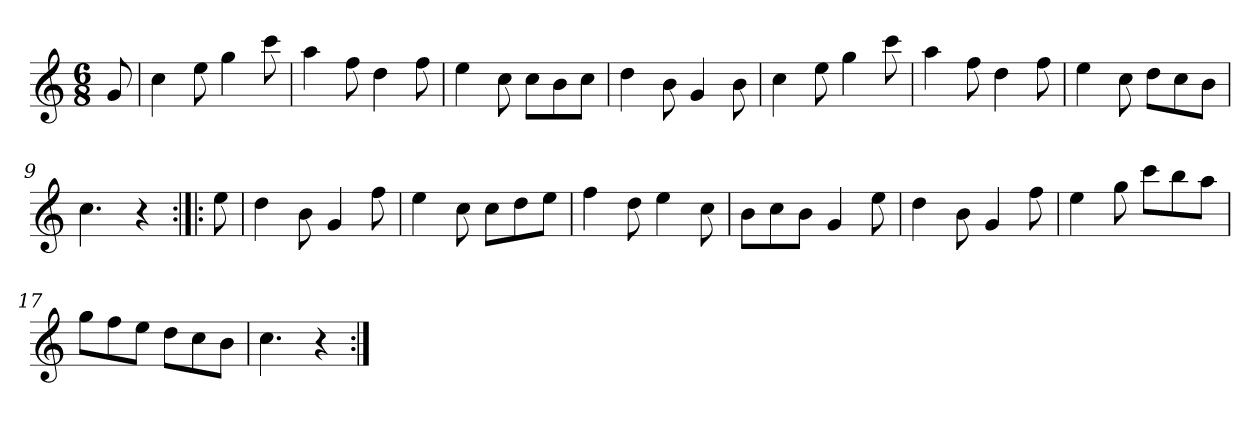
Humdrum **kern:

**kern
*part1
*staff1
*clefG2
*k[]
*M6/8
*MM180
=1
8g/
=2
4cc\
8ee\
4gg\
8ccc\
=3
4aa\
8ff\
4dd\
8ff\
=4
4ee\
8cc\
8cc\L
8b\
8cc\J
=5
4dd\
8b\
4g/
8b\
!!LO:LB:g=z
=6
4cc\
8ee\
4gg\
8ccc\
=7
4aa\
8ff\
4dd\
8ff\
=8
4ee\
8cc\
8dd\L
8cc\
8b\J
=9
4.cc\
4r
!!LO:LB:g=z
=10:|!|:
8ee\
=11
4dd\
8b\
4g/
8ff\
=12
4ee\
8cc\
8cc\L
8dd\
8ee\J
=13
4ff\
8dd\
4ee\
8cc\
=14
8b\L
8cc\
8b\J
4g/
8ee\
!!LO:LB:g=z
=15
4dd\
8b\
4g/
8ff\
=16
4ee\
8gg\
8ccc\L
8bb\
8aa\J
=17
8gg\L
8ff\
8ee\J
8dd\L
8cc\
8b\J
=18
4.cc\
4r
=:|!
*-
